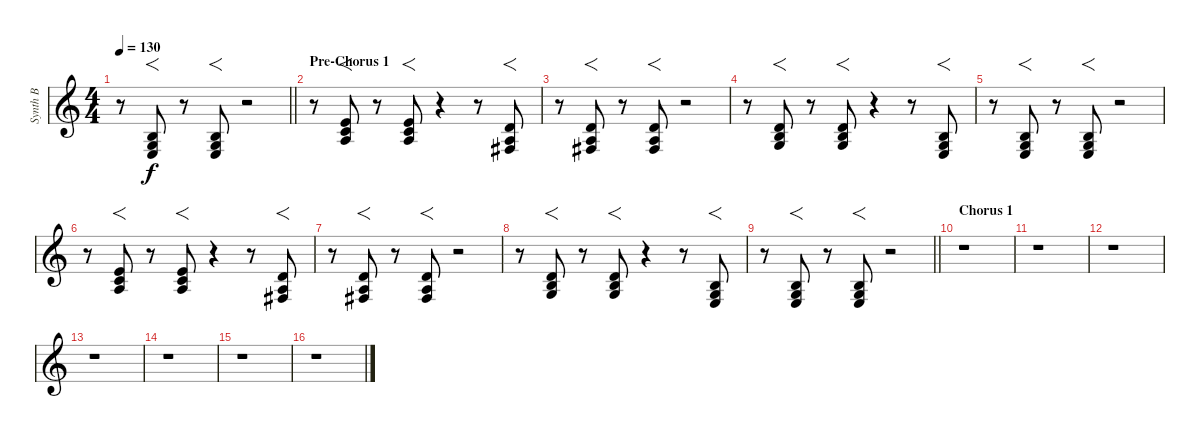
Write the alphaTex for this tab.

\track ("Synth B" "Synth B") {instrument synthbrass1}
\staff {score}
\tuning (E4 B3 G3 D3 A2 E2) {hide}
\ts (4 4)
\tempo 130
\clef g2
\barLineRight lightlight
\ks aminor
r.8{dy f} (0.2 0.3 2.4).8{f} r.8 (0.2 0.3 2.4).8{f} r.2 |
\section ("" "Pre-Chorus 1")
r.8 (0.1 1.2 2.3).8{f} r.8 (0.1 1.2 2.3).8{f} r.4 r.8 (3.2 2.3 4.4).8{f} |
r.8 (3.2 2.3 4.4).8{f} r.8 (3.2 2.3 4.4).8{f} r.2 |
r.8 (3.2 4.3 5.4).8{f} r.8 (3.2 4.3 5.4).8{f} r.4 r.8 (0.2 0.3 2.4).8{f} |
r.8 (0.2 0.3 2.4).8{f} r.8 (0.2 0.3 2.4).8{f} r.2 |
r.8 (0.1 1.2 2.3).8{f} r.8 (0.1 1.2 2.3).8{f} r.4 r.8 (3.2 2.3 4.4).8{f} |
r.8 (3.2 2.3 4.4).8{f} r.8 (3.2 2.3 4.4).8{f} r.2 |
r.8 (3.2 4.3 5.4).8{f} r.8 (3.2 4.3 5.4).8{f} r.4 r.8 (0.2 0.3 2.4).8{f} |
\barLineRight lightlight
r.8 (0.2 0.3 2.4).8{f} r.8 (0.2 0.3 2.4).8{f} r.2 |
\section ("" "Chorus 1")
r.1 |
r.1 |
r.1 |
r.1 |
r.1 |
r.1 |
r.1
